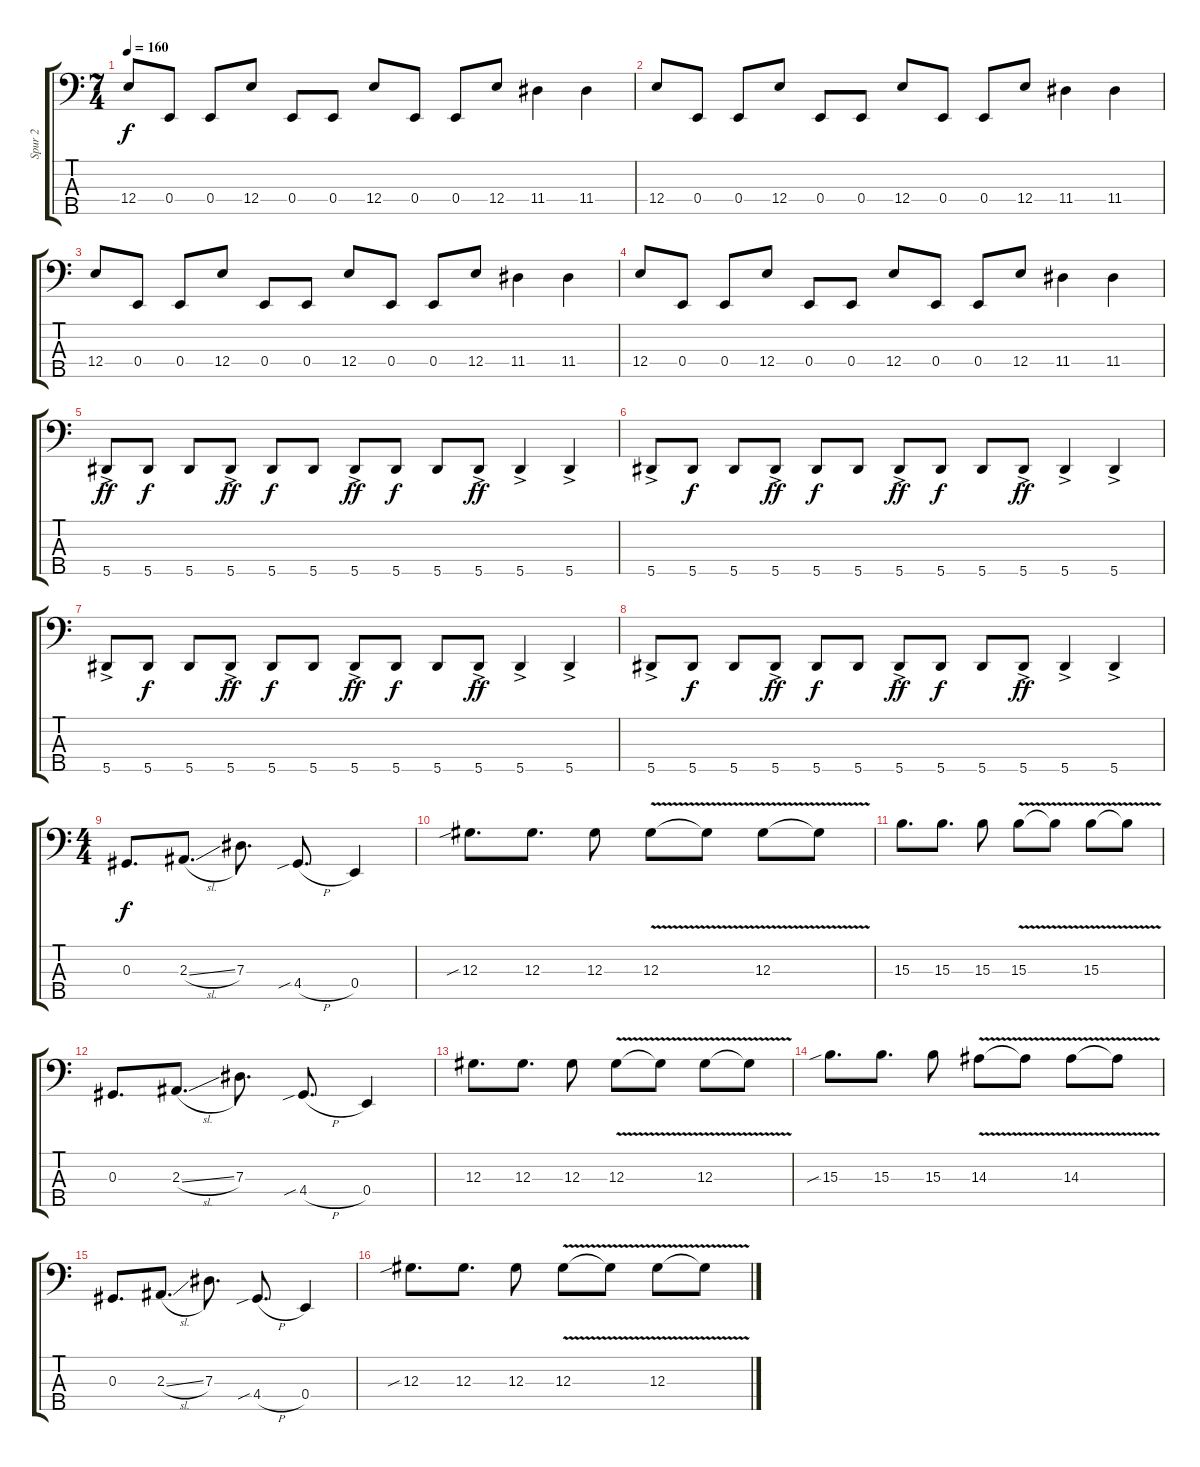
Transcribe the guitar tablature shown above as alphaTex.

\track ("Spur 2" "Spur 2") {instrument electricbassfinger}
\staff {score tabs}
\tuning (Gb2 Db2 Ab1 E1 Bb0) {hide}
\ts (7 4)
\tempo 160
\clef f4
\ks c
12.4.8{dy f} 0.4.8 0.4.8 12.4.8 0.4.8 0.4.8 12.4.8 0.4.8 0.4.8 12.4.8 11.4.4 11.4.4 |
12.4.8 0.4.8 0.4.8 12.4.8 0.4.8 0.4.8 12.4.8 0.4.8 0.4.8 12.4.8 11.4.4 11.4.4 |
12.4.8 0.4.8 0.4.8 12.4.8 0.4.8 0.4.8 12.4.8 0.4.8 0.4.8 12.4.8 11.4.4 11.4.4 |
12.4.8 0.4.8 0.4.8 12.4.8 0.4.8 0.4.8 12.4.8 0.4.8 0.4.8 12.4.8 11.4.4 11.4.4 |
5.5{ac}.8{dy ff} 5.5.8{dy f} 5.5.8 5.5{ac}.8{dy ff} 5.5.8{dy f} 5.5.8 5.5{ac}.8{dy ff} 5.5.8{dy f} 5.5.8 5.5{ac}.8{dy ff} 5.5{ac}.4 5.5{ac}.4 |
5.5{ac}.8 5.5.8{dy f} 5.5.8 5.5{ac}.8{dy ff} 5.5.8{dy f} 5.5.8 5.5{ac}.8{dy ff} 5.5.8{dy f} 5.5.8 5.5{ac}.8{dy ff} 5.5{ac}.4 5.5{ac}.4 |
5.5{ac}.8 5.5.8{dy f} 5.5.8 5.5{ac}.8{dy ff} 5.5.8{dy f} 5.5.8 5.5{ac}.8{dy ff} 5.5.8{dy f} 5.5.8 5.5{ac}.8{dy ff} 5.5{ac}.4 5.5{ac}.4 |
5.5{ac}.8 5.5.8{dy f} 5.5.8 5.5{ac}.8{dy ff} 5.5.8{dy f} 5.5.8 5.5{ac}.8{dy ff} 5.5.8{dy f} 5.5.8 5.5{ac}.8{dy ff} 5.5{ac}.4 5.5{ac}.4 |
\ts (4 4)
0.3.8{d dy f} 2.3{sl}.8{d} 7.3.8{d} 4.4{sib h}.8{d} 0.4.4 |
12.3{sib}.8{d} 12.3.8{d} 12.3.8 12.3{v}.8 12.3{t}.8 12.3{v}.8 12.3{t}.8 |
15.3.8{d} 15.3.8{d} 15.3.8 15.3{v}.8 15.3{t}.8 15.3{v}.8 15.3{t}.8 |
0.3.8{d} 2.3{sl}.8{d} 7.3.8{d} 4.4{sib h}.8{d} 0.4.4 |
12.3.8{d} 12.3.8{d} 12.3.8 12.3{v}.8 12.3{t}.8 12.3{v}.8 12.3{t}.8 |
15.3{sib}.8{d} 15.3.8{d} 15.3.8 14.3{v}.8 14.3{t}.8 14.3{v}.8 14.3{t}.8 |
0.3.8{d} 2.3{sl}.8{d} 7.3.8{d} 4.4{sib h}.8{d} 0.4.4 |
12.3{sib}.8{d} 12.3.8{d} 12.3.8 12.3{v}.8 12.3{t}.8 12.3{v}.8 12.3{t}.8
